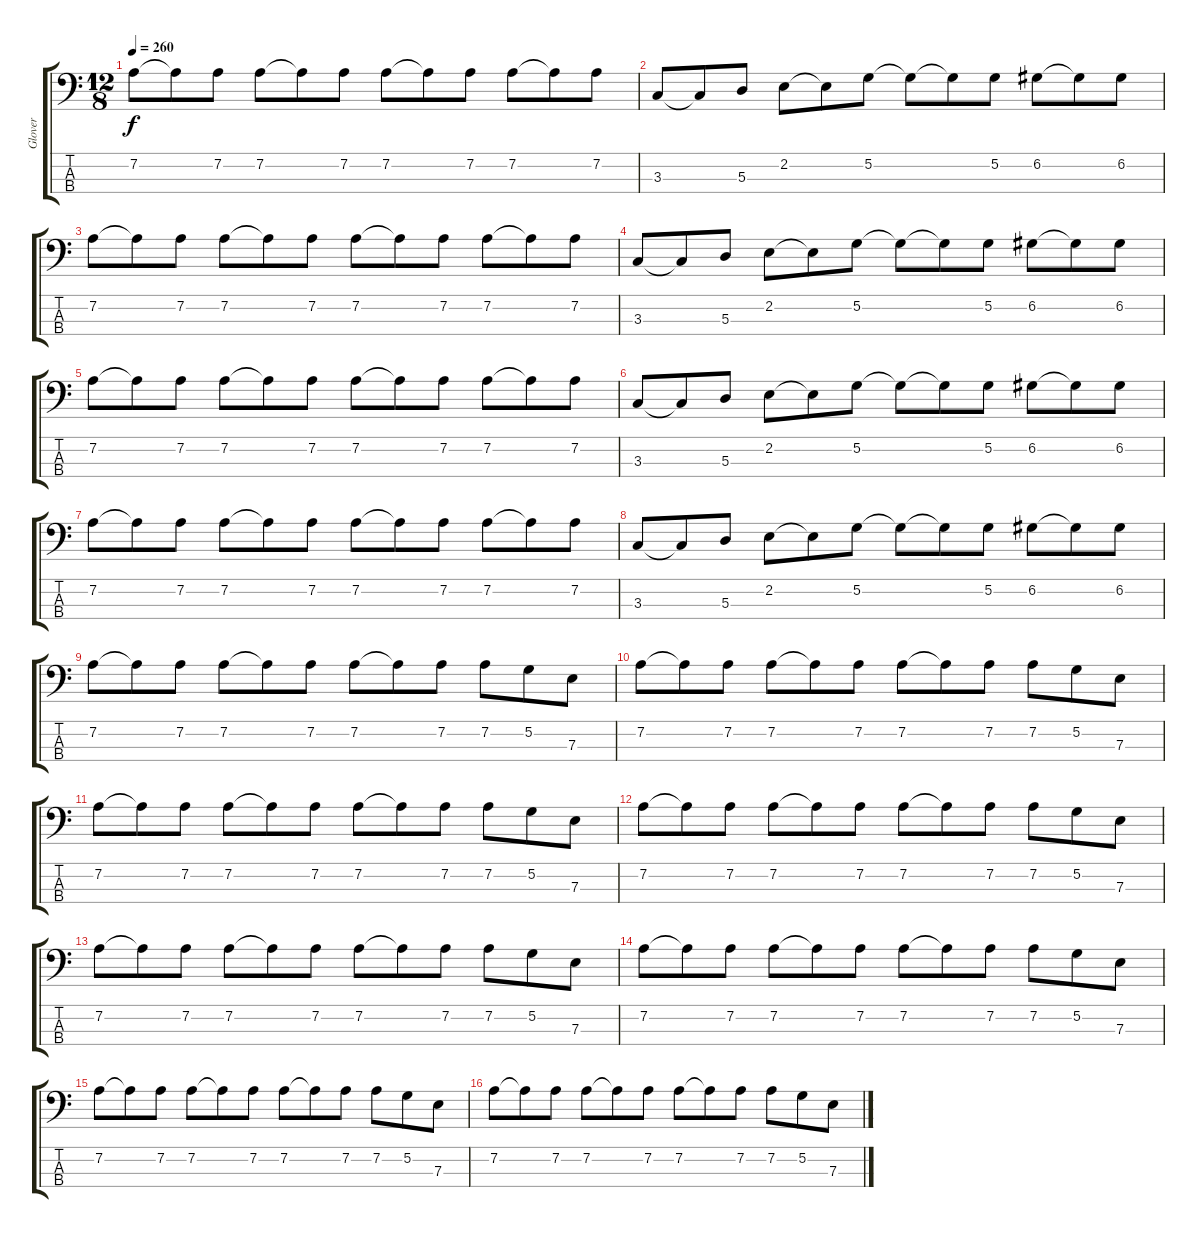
\track ("Glover" "Glover") {instrument electricbassfinger}
\staff {score tabs}
\tuning (G2 D2 A1 E1) {hide}
\ts (12 8)
\tempo 260
\clef f4
\ks c
7.2.8{dy f} 7.2{t}.8 7.2.8 7.2.8 7.2{t}.8 7.2.8 7.2.8 7.2{t}.8 7.2.8 7.2.8 7.2{t}.8 7.2.8 |
3.3.8 3.3{t}.8 5.3.8 2.2.8 2.2{t}.8 5.2.8 5.2{t}.8 5.2{t}.8 5.2.8 6.2.8 6.2{t}.8 6.2.8 |
7.2.8 7.2{t}.8 7.2.8 7.2.8 7.2{t}.8 7.2.8 7.2.8 7.2{t}.8 7.2.8 7.2.8 7.2{t}.8 7.2.8 |
3.3.8 3.3{t}.8 5.3.8 2.2.8 2.2{t}.8 5.2.8 5.2{t}.8 5.2{t}.8 5.2.8 6.2.8 6.2{t}.8 6.2.8 |
7.2.8 7.2{t}.8 7.2.8 7.2.8 7.2{t}.8 7.2.8 7.2.8 7.2{t}.8 7.2.8 7.2.8 7.2{t}.8 7.2.8 |
3.3.8 3.3{t}.8 5.3.8 2.2.8 2.2{t}.8 5.2.8 5.2{t}.8 5.2{t}.8 5.2.8 6.2.8 6.2{t}.8 6.2.8 |
7.2.8 7.2{t}.8 7.2.8 7.2.8 7.2{t}.8 7.2.8 7.2.8 7.2{t}.8 7.2.8 7.2.8 7.2{t}.8 7.2.8 |
3.3.8 3.3{t}.8 5.3.8 2.2.8 2.2{t}.8 5.2.8 5.2{t}.8 5.2{t}.8 5.2.8 6.2.8 6.2{t}.8 6.2.8 |
7.2.8 7.2{t}.8 7.2.8 7.2.8 7.2{t}.8 7.2.8 7.2.8 7.2{t}.8 7.2.8 7.2.8 5.2.8 7.3.8 |
7.2.8 7.2{t}.8 7.2.8 7.2.8 7.2{t}.8 7.2.8 7.2.8 7.2{t}.8 7.2.8 7.2.8 5.2.8 7.3.8 |
7.2.8 7.2{t}.8 7.2.8 7.2.8 7.2{t}.8 7.2.8 7.2.8 7.2{t}.8 7.2.8 7.2.8 5.2.8 7.3.8 |
7.2.8 7.2{t}.8 7.2.8 7.2.8 7.2{t}.8 7.2.8 7.2.8 7.2{t}.8 7.2.8 7.2.8 5.2.8 7.3.8 |
7.2.8 7.2{t}.8 7.2.8 7.2.8 7.2{t}.8 7.2.8 7.2.8 7.2{t}.8 7.2.8 7.2.8 5.2.8 7.3.8 |
7.2.8 7.2{t}.8 7.2.8 7.2.8 7.2{t}.8 7.2.8 7.2.8 7.2{t}.8 7.2.8 7.2.8 5.2.8 7.3.8 |
7.2.8 7.2{t}.8 7.2.8 7.2.8 7.2{t}.8 7.2.8 7.2.8 7.2{t}.8 7.2.8 7.2.8 5.2.8 7.3.8 |
7.2.8 7.2{t}.8 7.2.8 7.2.8 7.2{t}.8 7.2.8 7.2.8 7.2{t}.8 7.2.8 7.2.8 5.2.8 7.3.8
